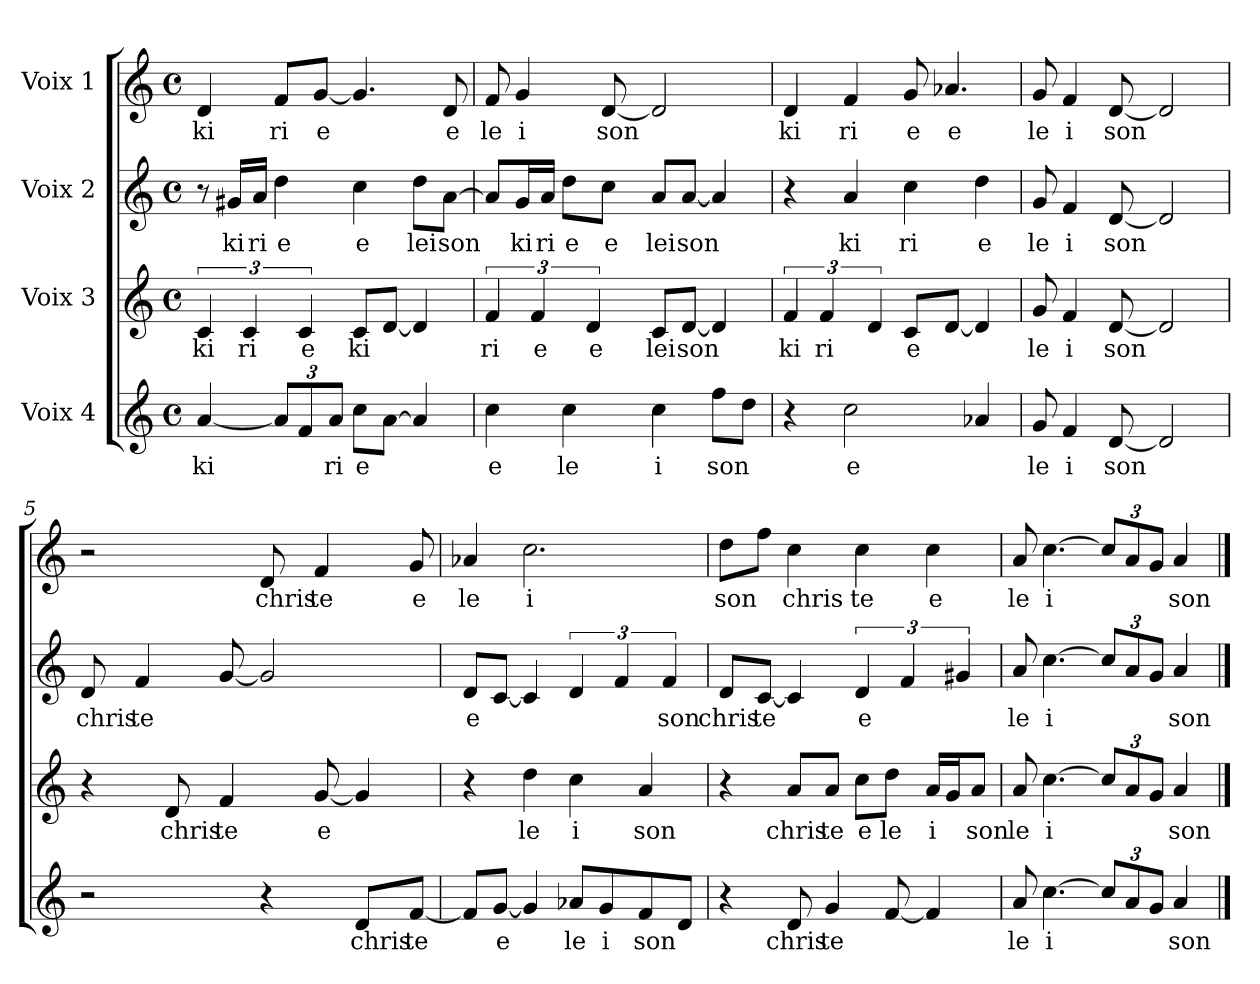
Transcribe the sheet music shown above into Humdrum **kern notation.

**kern	**text	**kern	**text	**kern	**text	**kern	**text
*part4	*part4	*part3	*part3	*part2	*part2	*part1	*part1
*staff4	*staff4	*staff3	*staff3	*staff2	*staff2	*staff1	*staff1
*I"Voix 4	*	*I"Voix 3	*	*I"Voix 2	*	*I"Voix 1	*
*clefG2	*	*clefG2	*	*clefG2	*	*clefG2	*
*k[]	*	*k[]	*	*k[]	*	*k[]	*
*C:	*	*C:	*	*C:	*	*C:	*
*M4/4	*	*M4/4	*	*M4/4	*	*M4/4	*
*met(c)	*	*met(c)	*	*met(c)	*	*met(c)	*
=1	=1	=1	=1	=1	=1	=1	=1
!	!LO:LY:b	!	!LO:LY:b	!	!	!	!LO:LY:b
[4a/	ki	6c/	ki	8r	.	4d/	ki
!	!	!	!	!	!LO:LY:b	!	!
.	.	.	.	16g#X/LL	ki	.	.
!	!	!	!LO:LY:b	!	!	!	!
.	.	6c/	ri	.	.	.	.
!	!	!	!	!	!LO:LY:b	!	!
.	.	.	.	16a/JJ	ri	.	.
!	!	!	!	!	!LO:LY:b	!	!LO:LY:b
12a/L]	.	.	.	4dd\	e	8f/L	ri
!	!	!	!LO:LY:b	!	!	!	!
12f/	.	6c/	e	.	.	.	.
!	!	!	!	!	!	!	!LO:LY:b
.	.	.	.	.	.	[8g/J	e
!	!LO:LY:b	!	!	!	!	!	!
12a/J	ri	.	.	.	.	.	.
!	!LO:LY:b	!	!LO:LY:b	!	!LO:LY:b	!	!
8cc\L	e	8c/L	ki	4cc\	e	4.g/]	.
[8a\J	.	[8d/J	.	.	.	.	.
!	!	!	!	!	!LO:LY:b	!	!
4a/]	.	4d/]	.	8dd\L	lei	.	.
!	!	!	!	!	!LO:LY:b	!	!LO:LY:b
.	.	.	.	[8a\J	son	8d/	e
=2	=2	=2	=2	=2	=2	=2	=2
!	!LO:LY:b	!	!LO:LY:b	!	!	!	!LO:LY:b
4cc\	e	6f/	ri	8a/L]	.	8f/	le
!	!	!	!	!	!LO:LY:b	!	!LO:LY:b
.	.	.	.	16g/L	ki	4g/	i
!	!	!	!LO:LY:b	!	!	!	!
.	.	6f/	e	.	.	.	.
!	!	!	!	!	!LO:LY:b	!	!
.	.	.	.	16a/JJ	ri	.	.
!	!LO:LY:b	!	!	!	!LO:LY:b	!	!
4cc\	le	.	.	8dd\L	e	.	.
!	!	!	!LO:LY:b	!	!	!	!
.	.	6d/	e	.	.	.	.
!	!	!	!	!	!LO:LY:b	!	!LO:LY:b
.	.	.	.	8cc\J	e	[8d/	son
!	!LO:LY:b	!	!LO:LY:b	!	!LO:LY:b	!	!
4cc\	i	8c/L	lei	8a/L	lei	2d/]	.
!	!	!	!LO:LY:b	!	!LO:LY:b	!	!
.	.	[8d/J	son	[8a/J	son	.	.
!	!LO:LY:b	!	!	!	!	!	!
8ff\L	son	4d/]	.	4a/]	.	.	.
8dd\J	.	.	.	.	.	.	.
=3	=3	=3	=3	=3	=3	=3	=3
!	!	!	!LO:LY:b	!	!	!	!LO:LY:b
4r	.	6f/	ki	4r	.	4d/	ki
!	!	!	!LO:LY:b	!	!	!	!
.	.	6f/	ri	.	.	.	.
!	!LO:LY:b	!	!	!	!LO:LY:b	!	!LO:LY:b
2cc\	e	.	.	4a/	ki	4f/	ri
.	.	6d/	.	.	.	.	.
!	!	!	!LO:LY:b	!	!LO:LY:b	!	!LO:LY:b
.	.	8c/L	e	4cc\	ri	8g/	e
!	!	!	!	!	!	!	!LO:LY:b
.	.	[8d/J	.	.	.	4.a-X/	e
!	!	!	!	!	!LO:LY:b	!	!
4a-X/	.	4d/]	.	4dd\	e	.	.
=4	=4	=4	=4	=4	=4	=4	=4
!	!LO:LY:b	!	!LO:LY:b	!	!LO:LY:b	!	!LO:LY:b
8g/	le	8g/	le	8g/	le	8g/	le
!	!LO:LY:b	!	!LO:LY:b	!	!LO:LY:b	!	!LO:LY:b
4f/	i	4f/	i	4f/	i	4f/	i
!	!LO:LY:b	!	!LO:LY:b	!	!LO:LY:b	!	!LO:LY:b
[8d/	son	[8d/	son	[8d/	son	[8d/	son
2d/]	.	2d/]	.	2d/]	.	2d/]	.
!!LO:LB:g=z
=5	=5	=5	=5	=5	=5	=5	=5
!	!	!	!	!	!LO:LY:b	!	!
2r	.	4r	.	8d/	chris	2r	.
!	!	!	!	!	!LO:LY:b	!	!
.	.	.	.	4f/	te	.	.
!	!	!	!LO:LY:b	!	!	!	!
.	.	8d/	chris	.	.	.	.
!	!	!	!LO:LY:b	!	!	!	!
.	.	4f/	te	[8g/	.	.	.
!	!	!	!	!	!	!	!LO:LY:b
4r	.	.	.	2g/]	.	8d/	chris
!	!	!	!LO:LY:b	!	!	!	!LO:LY:b
.	.	[8g/	e	.	.	4f/	te
!	!LO:LY:b	!	!	!	!	!	!
8d/L	chris	4g/]	.	.	.	.	.
!	!LO:LY:b	!	!	!	!	!	!LO:LY:b
[8f/J	te	.	.	.	.	8g/	e
=6	=6	=6	=6	=6	=6	=6	=6
!	!	!	!	!	!LO:LY:b	!	!LO:LY:b
8f/L]	.	4r	.	8d/L	e	4a-X/	le
!	!LO:LY:b	!	!	!	!	!	!
[8g/J	e	.	.	[8c/J	.	.	.
!	!	!	!LO:LY:b	!	!	!	!LO:LY:b
4g/]	.	4dd\	le	4c/]	.	2.cc\	i
!	!LO:LY:b	!	!LO:LY:b	!	!	!	!
8a-X/L	le	4cc\	i	6d/	.	.	.
!	!LO:LY:b	!	!	!	!	!	!
8g/	i	.	.	.	.	.	.
.	.	.	.	6f/	.	.	.
!	!LO:LY:b	!	!LO:LY:b	!	!	!	!
8f/	son	4a/	son	.	.	.	.
!	!	!	!	!	!LO:LY:b	!	!
.	.	.	.	6f/	son	.	.
8d/J	.	.	.	.	.	.	.
=7	=7	=7	=7	=7	=7	=7	=7
!	!	!	!	!	!LO:LY:b	!	!LO:LY:b
4r	.	4r	.	8d/L	chris	8dd\L	son
!	!	!	!	!	!LO:LY:b	!	!
.	.	.	.	[8c/J	te	8ff\J	.
!	!LO:LY:b	!	!LO:LY:b	!	!	!	!LO:LY:b
8d/	chris	8a/L	chris	4c/]	.	4cc\	chris
!	!LO:LY:b	!	!LO:LY:b	!	!	!	!
4g/	te	8a/J	te	.	.	.	.
!	!	!	!LO:LY:b	!	!LO:LY:b	!	!LO:LY:b
.	.	8cc\L	e	6d/	e	4cc\	te
!	!	!	!LO:LY:b	!	!	!	!
[8f/	.	8dd\J	le	.	.	.	.
.	.	.	.	6f/	.	.	.
!	!	!	!LO:LY:b	!	!	!	!LO:LY:b
4f/]	.	16a/LL	i	.	.	4cc\	e
.	.	16g/J	.	.	.	.	.
.	.	.	.	6g#X/	.	.	.
!	!	!	!LO:LY:b	!	!	!	!
.	.	8a/J	son	.	.	.	.
=8	=8	=8	=8	=8	=8	=8	=8
!	!LO:LY:b	!	!LO:LY:b	!	!LO:LY:b	!	!LO:LY:b
8a/	le	8a/	le	8a/	le	8a/	le
!	!LO:LY:b	!	!LO:LY:b	!	!LO:LY:b	!	!LO:LY:b
[4.cc\	i	[4.cc\	i	[4.cc\	i	[4.cc\	i
12cc/L]	.	12cc/L]	.	12cc/L]	.	12cc/L]	.
12a/	.	12a/	.	12a/	.	12a/	.
12g/J	.	12g/J	.	12g/J	.	12g/J	.
!	!LO:LY:b	!	!LO:LY:b	!	!LO:LY:b	!	!LO:LY:b
4a/	son	4a/	son	4a/	son	4a/	son
==	==	==	==	==	==	==	==
*-	*-	*-	*-	*-	*-	*-	*-
